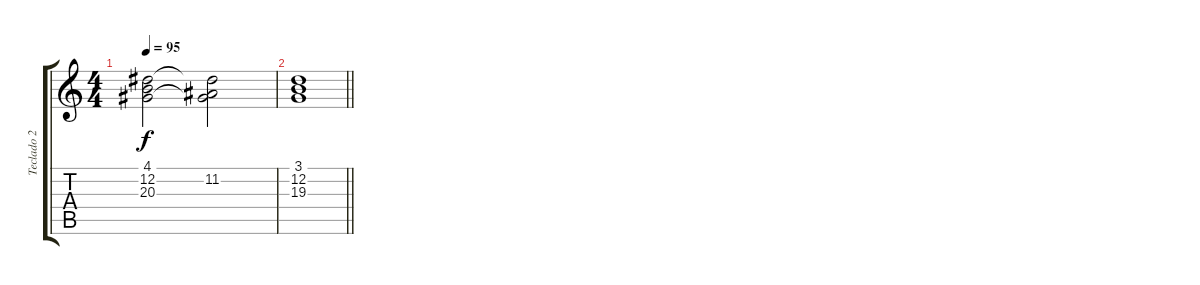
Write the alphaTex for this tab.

\track ("Teclado 2" "Teclado 2") {instrument choiraahs}
\staff {score tabs}
\tuning (E4 B3 G3 D3 A2 E2) {hide}
\ts (4 4)
\tempo 95
\clef g2
\ks c
(4.1 12.2 20.3).2{dy f} (4.1{t} 11.2 20.3{t}).2 |
\barLineRight lightlight
(3.1 12.2 19.3).1
